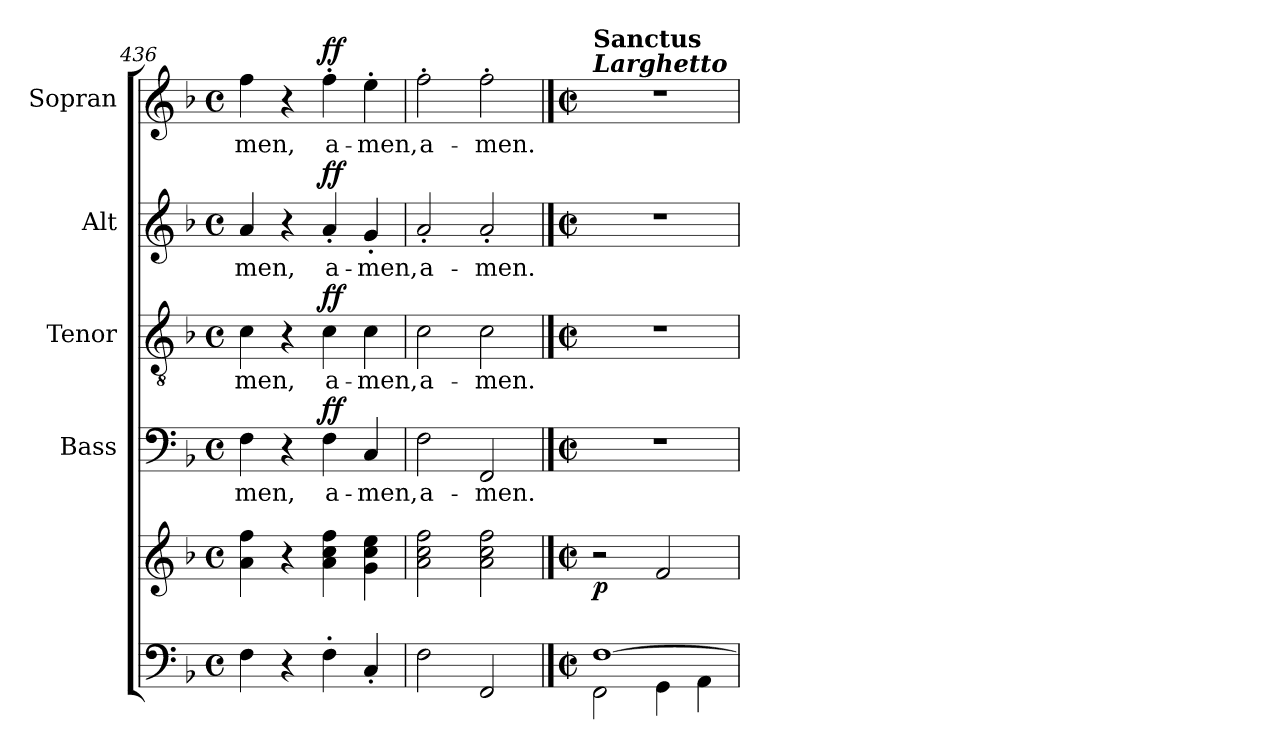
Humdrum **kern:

**kern	**kern	**dynam	**kern	**text	**dynam	**kern	**text	**dynam	**kern	**text	**dynam	**kern	**text	**dynam
*part5	*part5	*part5	*part4	*part4	*part4	*part3	*part3	*part3	*part2	*part2	*part2	*part1	*part1	*part1
*staff6	*staff5	*staff5/6	*staff4	*staff4	*staff4	*staff3	*staff3	*staff3	*staff2	*staff2	*staff2	*staff1	*staff1	*staff1
*	*	*	*I"Bass	*	*	*I"Tenor	*	*	*I"Alt	*	*	*I"Sopran	*	*
*	*	*	*I'B.	*	*	*I'T.	*	*	*I'A.	*	*	*I'S.	*	*
*clefF4	*clefG2	*	*clefF4	*	*	*clefGv2	*	*	*clefG2	*	*	*clefG2	*	*
*k[b-]	*k[b-]	*	*k[b-]	*	*	*k[b-]	*	*	*k[b-]	*	*	*k[b-]	*	*
*F:	*F:	*	*F:	*	*	*F:	*	*	*F:	*	*	*F:	*	*
*M4/4	*M4/4	*	*M4/4	*	*	*M4/4	*	*	*M4/4	*	*	*M4/4	*	*
*met(c)	*met(c)	*	*met(c)	*	*	*met(c)	*	*	*met(c)	*	*	*met(c)	*	*
=436	=436	=436	=436	=436	=436	=436	=436	=436	=436	=436	=436	=436	=436	=436
!	!	!	!	!LO:LY:b	!	!	!LO:LY:b	!	!	!LO:LY:b	!	!	!LO:LY:b	!
4F\	4a\ 4ff\	.	4F\	-men,	.	4c\	-men,	.	4a/	-men,	.	4ff\	-men,	.
4r	4r	.	4r	.	.	4r	.	.	4r	.	.	4r	.	.
!	!	!	!	!LO:LY:b	!LO:DY:a	!	!LO:LY:b	!LO:DY:a	!	!LO:LY:b	!LO:DY:a	!	!LO:LY:b	!LO:DY:a
4F'>\	4a\ 4cc\ 4ff\	.	4F\	a-	ff	4c\	a-	ff	4a'</	a-	ff	4ff'>\	a-	ff
!	!	!	!	!LO:LY:b	!	!	!LO:LY:b	!	!	!LO:LY:b	!	!	!LO:LY:b	!
4C'</	4g\ 4cc\ 4ee\	.	4C/	-men,	.	4c\	-men,	.	4g'</	-men,	.	4ee'>\	-men,	.
=437	=437	=437	=437	=437	=437	=437	=437	=437	=437	=437	=437	=437	=437	=437
!	!	!	!	!LO:LY:b	!	!	!LO:LY:b	!	!	!LO:LY:b	!	!	!LO:LY:b	!
2F\	2a\ 2cc\ 2ff\	.	2F\	a-	.	2c\	a-	.	2a'</	a-	.	2ff'>\	a-	.
!	!	!	!	!LO:LY:b	!	!	!LO:LY:b	!	!	!LO:LY:b	!	!	!LO:LY:b	!
2FF/	2a\ 2cc\ 2ff\	.	2FF/	-men.	.	2c\	-men.	.	2a'</	-men.	.	2ff'>\	-men.	.
!!LO:LB:g=z
==438	==438	==438	==438	==438	==438	==438	==438	==438	==438	==438	==438	==438	==438	==438
*M2/2	*M2/2	*	*M2/2	*	*	*M2/2	*	*	*M2/2	*	*	*M2/2	*	*
*met(c|)	*met(c|)	*	*met(c|)	*	*	*met(c|)	*	*	*met(c|)	*	*	*met(c|)	*	*
*^	*	*	*	*	*	*	*	*	*	*	*	*	*	*
!	!	!	!	!	!	!	!	!	!	!	!	!	!LO:TX:a:Bi:t=Larghetto	!	!
!	!	!	!	!	!	!	!	!	!	!	!	!	!LO:TX:a:B:t=Sanctus	!	!
!	!	!	!LO:DY:b	!	!	!	!	!	!	!	!	!	!	!	!
[>1F	2FF\	2r	p	1r	.	.	1r	.	.	1r	.	.	1r	.	.
.	4GG\	2f/	.	.	.	.	.	.	.	.	.	.	.	.	.
.	4AA\	.	.	.	.	.	.	.	.	.	.	.	.	.	.
*v	*v	*	*	*	*	*	*	*	*	*	*	*	*	*	*
=	=	=	=	=	=	=	=	=	=	=	=	=	=	=
*-	*-	*-	*-	*-	*-	*-	*-	*-	*-	*-	*-	*-	*-	*-
